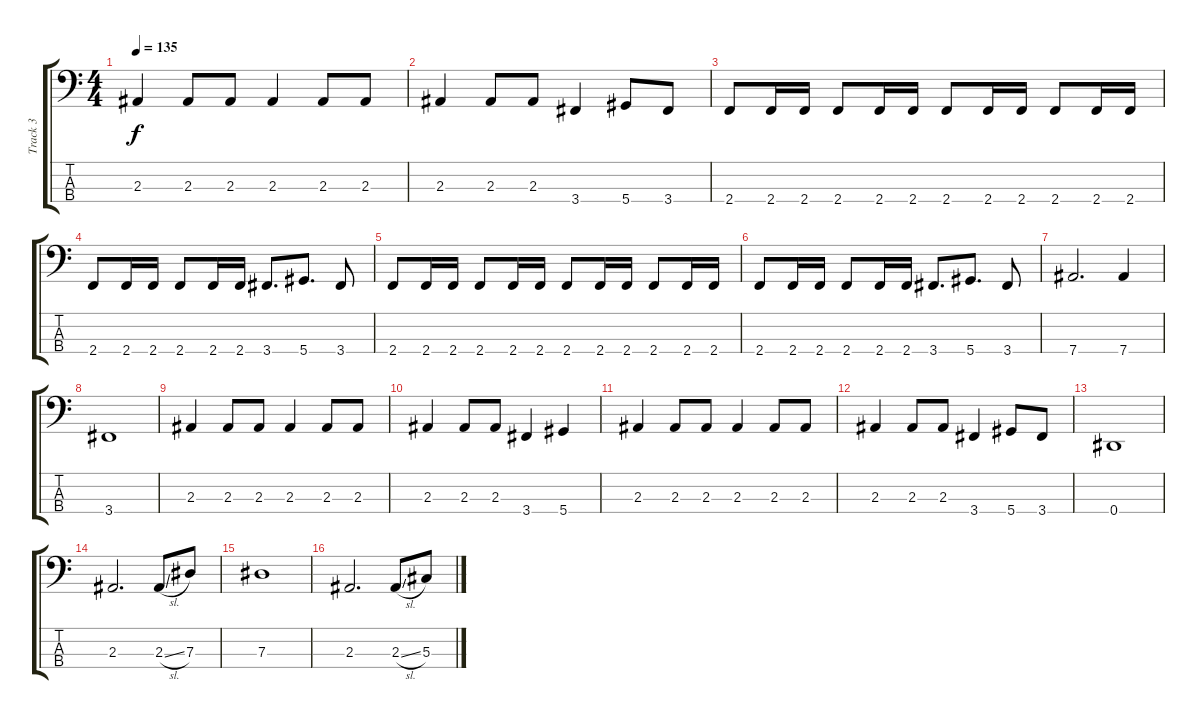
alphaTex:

\track ("Track 3" "Track 3") {instrument electricbassfinger}
\staff {score tabs}
\tuning (Gb2 Db2 Ab1 Eb1) {hide}
\ts (4 4)
\tempo 135
\clef f4
\ks c
2.3.4{dy f} 2.3.8 2.3.8 2.3.4 2.3.8 2.3.8 |
2.3.4 2.3.8 2.3.8 3.4.4 5.4.8 3.4.8 |
2.4.8 2.4.16 2.4.16 2.4.8 2.4.16 2.4.16 2.4.8 2.4.16 2.4.16 2.4.8 2.4.16 2.4.16 |
2.4.8 2.4.16 2.4.16 2.4.8 2.4.16 2.4.16 3.4.8{d} 5.4.8{d} 3.4.8 |
2.4.8 2.4.16 2.4.16 2.4.8 2.4.16 2.4.16 2.4.8 2.4.16 2.4.16 2.4.8 2.4.16 2.4.16 |
2.4.8 2.4.16 2.4.16 2.4.8 2.4.16 2.4.16 3.4.8{d} 5.4.8{d} 3.4.8 |
7.4.2{d} 7.4.4 |
3.4.1 |
2.3.4 2.3.8 2.3.8 2.3.4 2.3.8 2.3.8 |
2.3.4 2.3.8 2.3.8 3.4.4 5.4.4 |
2.3.4 2.3.8 2.3.8 2.3.4 2.3.8 2.3.8 |
2.3.4 2.3.8 2.3.8 3.4.4 5.4.8 3.4.8 |
0.4.1 |
2.3.2{d} 2.3{sl}.8 7.3.8 |
7.3.1 |
2.3.2{d} 2.3{sl}.8 5.3.8
